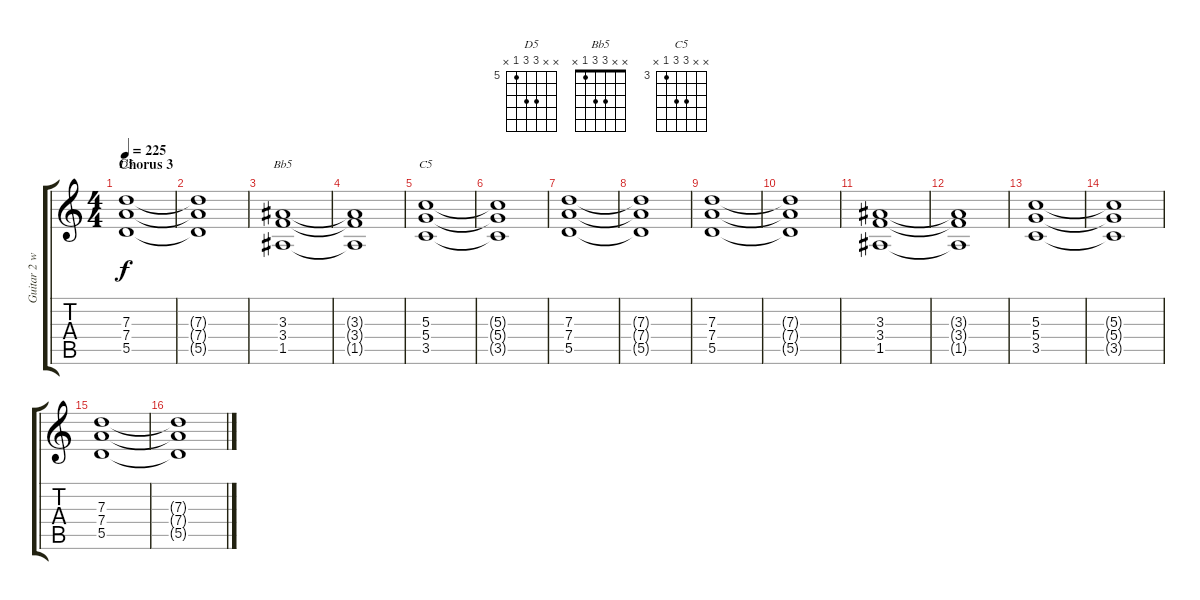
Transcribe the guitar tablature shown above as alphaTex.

\track ("Guitar 2 w/Distortion" "Guitar 2 w") {instrument distortionguitar}
\staff {score tabs}
\tuning (E4 B3 G3 D3 A2 E2) {hide}
\chord ("D5" x x 7 7 5 x) {firstfret 5}
\chord ("Bb5" x x 3 3 1 x)
\chord ("C5" x x 5 5 3 x) {firstfret 3}
\ts (4 4)
\section ("" "Chorus 3")
\tempo 225
\clef g2
\ks c
(7.3 7.4 5.5).1{ch "D5" dy f} |
(7.3{t} 7.4{t} 5.5{t}).1 |
(3.3 3.4 1.5).1{ch "Bb5"} |
(3.3{t} 3.4{t} 1.5{t}).1 |
(5.3 5.4 3.5).1{ch "C5"} |
(5.3{t} 5.4{t} 3.5{t}).1 |
(7.3 7.4 5.5).1 |
(7.3{t} 7.4{t} 5.5{t}).1 |
(7.3 7.4 5.5).1 |
(7.3{t} 7.4{t} 5.5{t}).1 |
(3.3 3.4 1.5).1 |
(3.3{t} 3.4{t} 1.5{t}).1 |
(5.3 5.4 3.5).1 |
(5.3{t} 5.4{t} 3.5{t}).1 |
(7.3 7.4 5.5).1 |
(7.3{t} 7.4{t} 5.5{t}).1
